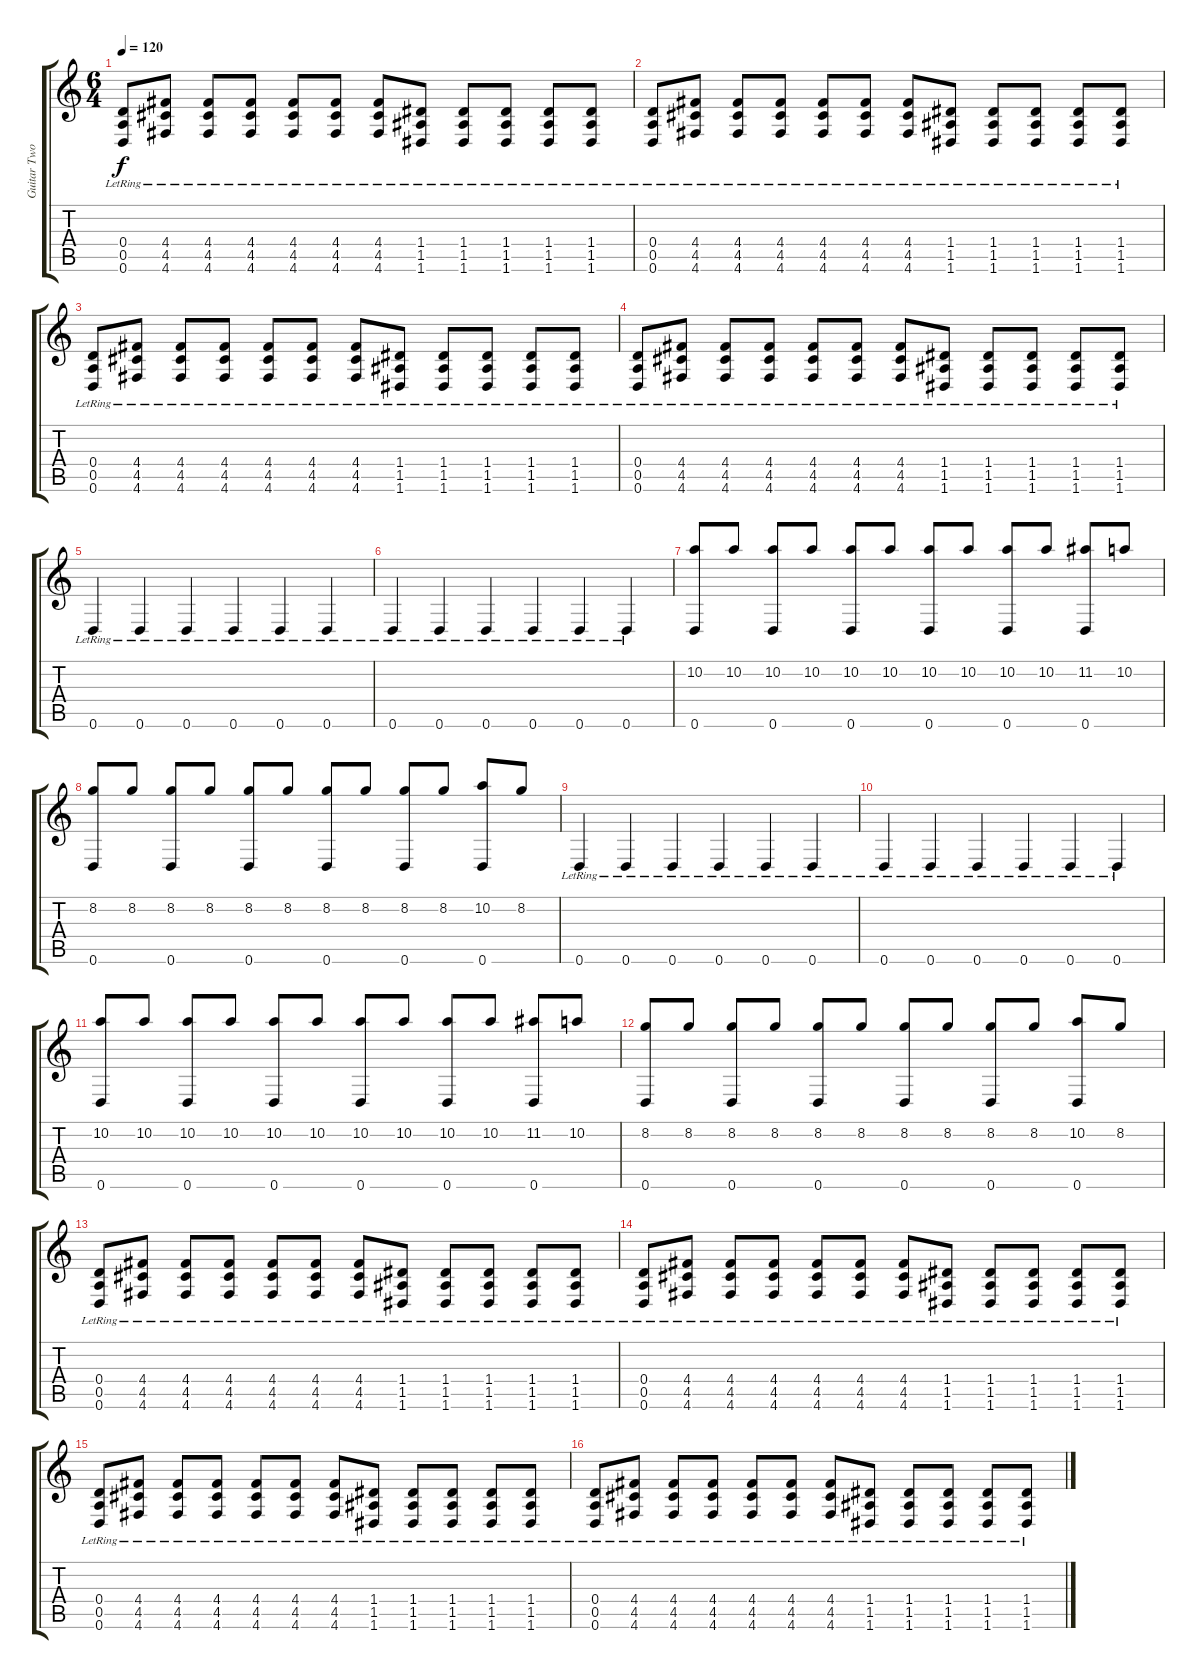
\track ("Guitar Two" "Guitar Two") {instrument acousticguitarsteel}
\staff {score tabs}
\tuning (E4 B3 G3 D3 A2 D2) {hide}
\ts (6 4)
\tempo 120
\clef g2
\ks c
(0.4 0.5 0.6{lr}).8{dy f} (4.4 4.5 4.6{lr}).8 (4.4 4.5 4.6{lr}).8 (4.4 4.5 4.6{lr}).8 (4.4 4.5 4.6{lr}).8 (4.4 4.5 4.6{lr}).8 (4.4 4.5 4.6{lr}).8 (1.4 1.5 1.6{lr}).8 (1.4 1.5 1.6{lr}).8 (1.4 1.5 1.6{lr}).8 (1.4 1.5 1.6{lr}).8 (1.4 1.5 1.6{lr}).8 |
(0.4 0.5 0.6{lr}).8 (4.4 4.5 4.6{lr}).8 (4.4 4.5 4.6{lr}).8 (4.4 4.5 4.6{lr}).8 (4.4 4.5 4.6{lr}).8 (4.4 4.5 4.6{lr}).8 (4.4 4.5 4.6{lr}).8 (1.4 1.5 1.6{lr}).8 (1.4 1.5 1.6{lr}).8 (1.4 1.5 1.6{lr}).8 (1.4 1.5 1.6{lr}).8 (1.4 1.5 1.6{lr}).8 |
(0.4 0.5 0.6{lr}).8 (4.4 4.5 4.6{lr}).8 (4.4 4.5 4.6{lr}).8 (4.4 4.5 4.6{lr}).8 (4.4 4.5 4.6{lr}).8 (4.4 4.5 4.6{lr}).8 (4.4 4.5 4.6{lr}).8 (1.4 1.5 1.6{lr}).8 (1.4 1.5 1.6{lr}).8 (1.4 1.5 1.6{lr}).8 (1.4 1.5 1.6{lr}).8 (1.4 1.5 1.6{lr}).8 |
(0.4 0.5 0.6{lr}).8 (4.4 4.5 4.6{lr}).8 (4.4 4.5 4.6{lr}).8 (4.4 4.5 4.6{lr}).8 (4.4 4.5 4.6{lr}).8 (4.4 4.5 4.6{lr}).8 (4.4 4.5 4.6{lr}).8 (1.4 1.5 1.6{lr}).8 (1.4 1.5 1.6{lr}).8 (1.4 1.5 1.6{lr}).8 (1.4 1.5 1.6{lr}).8 (1.4 1.5 1.6{lr}).8 |
0.6{lr}.4 0.6{lr}.4 0.6{lr}.4 0.6{lr}.4 0.6{lr}.4 0.6{lr}.4 |
0.6{lr}.4 0.6{lr}.4 0.6{lr}.4 0.6{lr}.4 0.6{lr}.4 0.6{lr}.4 |
(10.2 0.6).8 10.2.8 (10.2 0.6).8 10.2.8 (10.2 0.6).8 10.2.8 (10.2 0.6).8 10.2.8 (10.2 0.6).8 10.2.8 (11.2 0.6).8 10.2.8 |
(8.2 0.6).8 8.2.8 (8.2 0.6).8 8.2.8 (8.2 0.6).8 8.2.8 (8.2 0.6).8 8.2.8 (8.2 0.6).8 8.2.8 (10.2 0.6).8 8.2.8 |
0.6{lr}.4 0.6{lr}.4 0.6{lr}.4 0.6{lr}.4 0.6{lr}.4 0.6{lr}.4 |
0.6{lr}.4 0.6{lr}.4 0.6{lr}.4 0.6{lr}.4 0.6{lr}.4 0.6{lr}.4 |
(10.2 0.6).8 10.2.8 (10.2 0.6).8 10.2.8 (10.2 0.6).8 10.2.8 (10.2 0.6).8 10.2.8 (10.2 0.6).8 10.2.8 (11.2 0.6).8 10.2.8 |
(8.2 0.6).8 8.2.8 (8.2 0.6).8 8.2.8 (8.2 0.6).8 8.2.8 (8.2 0.6).8 8.2.8 (8.2 0.6).8 8.2.8 (10.2 0.6).8 8.2.8 |
(0.4 0.5 0.6{lr}).8 (4.4 4.5 4.6{lr}).8 (4.4 4.5 4.6{lr}).8 (4.4 4.5 4.6{lr}).8 (4.4 4.5 4.6{lr}).8 (4.4 4.5 4.6{lr}).8 (4.4 4.5 4.6{lr}).8 (1.4 1.5 1.6{lr}).8 (1.4 1.5 1.6{lr}).8 (1.4 1.5 1.6{lr}).8 (1.4 1.5 1.6{lr}).8 (1.4 1.5 1.6{lr}).8 |
(0.4 0.5 0.6{lr}).8 (4.4 4.5 4.6{lr}).8 (4.4 4.5 4.6{lr}).8 (4.4 4.5 4.6{lr}).8 (4.4 4.5 4.6{lr}).8 (4.4 4.5 4.6{lr}).8 (4.4 4.5 4.6{lr}).8 (1.4 1.5 1.6{lr}).8 (1.4 1.5 1.6{lr}).8 (1.4 1.5 1.6{lr}).8 (1.4 1.5 1.6{lr}).8 (1.4 1.5 1.6{lr}).8 |
(0.4 0.5 0.6{lr}).8 (4.4 4.5 4.6{lr}).8 (4.4 4.5 4.6{lr}).8 (4.4 4.5 4.6{lr}).8 (4.4 4.5 4.6{lr}).8 (4.4 4.5 4.6{lr}).8 (4.4 4.5 4.6{lr}).8 (1.4 1.5 1.6{lr}).8 (1.4 1.5 1.6{lr}).8 (1.4 1.5 1.6{lr}).8 (1.4 1.5 1.6{lr}).8 (1.4 1.5 1.6{lr}).8 |
(0.4 0.5 0.6{lr}).8 (4.4 4.5 4.6{lr}).8 (4.4 4.5 4.6{lr}).8 (4.4 4.5 4.6{lr}).8 (4.4 4.5 4.6{lr}).8 (4.4 4.5 4.6{lr}).8 (4.4 4.5 4.6{lr}).8 (1.4 1.5 1.6{lr}).8 (1.4 1.5 1.6{lr}).8 (1.4 1.5 1.6{lr}).8 (1.4 1.5 1.6{lr}).8 (1.4 1.5 1.6{lr}).8
